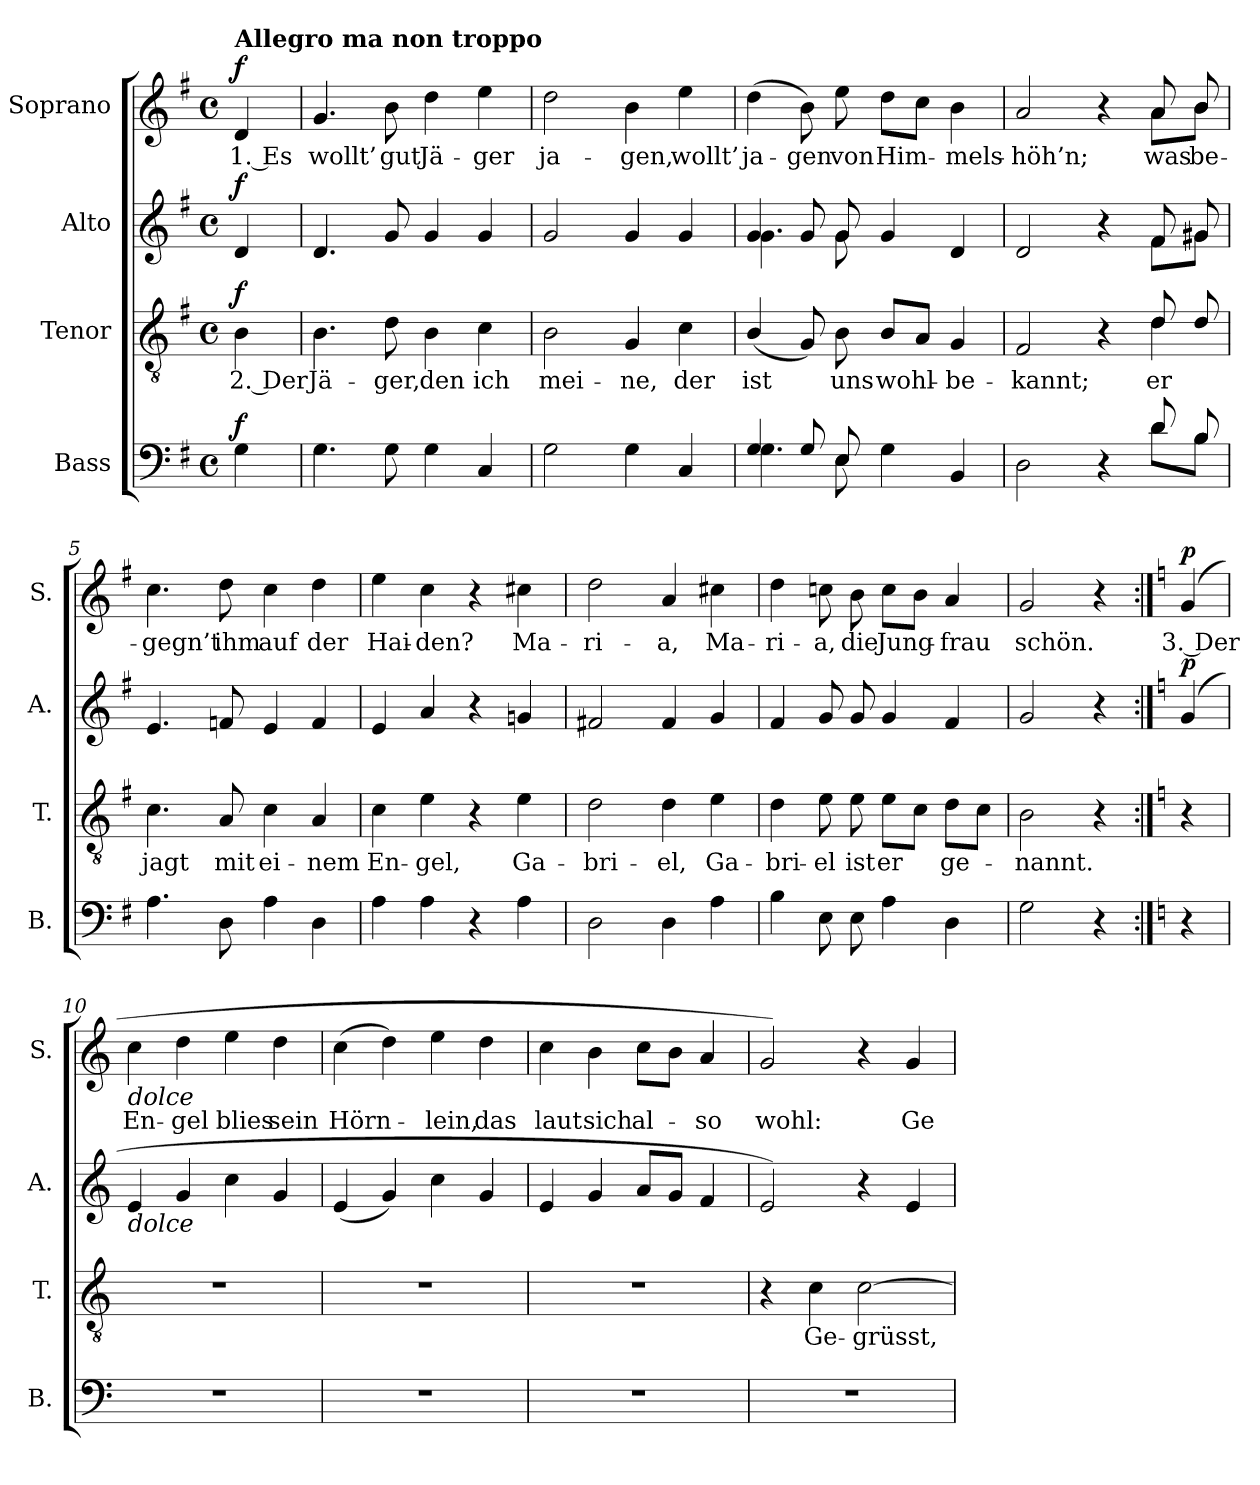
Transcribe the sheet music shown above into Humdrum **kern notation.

**kern	**dynam	**kern	**text	**dynam	**kern	**dynam	**kern	**text	**dynam
*part4	*part4	*part3	*part3	*part3	*part2	*part2	*part1	*part1	*part1
*staff4	*staff4	*staff3	*staff3	*staff3	*staff2	*staff2	*staff1	*staff1	*staff1
*I"Bass	*	*I"Tenor	*	*	*I"Alto	*	*I"Soprano	*	*
*I'B.	*	*I'T.	*	*	*I'A.	*	*I'S.	*	*
*clefF4	*	*clefGv2	*	*	*clefG2	*	*clefG2	*	*
*k[f#]	*	*k[f#]	*	*	*k[f#]	*	*k[f#]	*	*
*M4/4	*	*M4/4	*	*	*M4/4	*	*M4/4	*	*
*met(c)	*	*met(c)	*	*	*met(c)	*	*met(c)	*	*
=	=	=	=	=	=	=	=	=	=
!	!	!	!	!	!	!	!LO:TX:a:B:t=Allegro ma non troppo	!	!
!	!LO:DY:a	!	!LO:LY:b	!LO:DY:a	!	!LO:DY:a	!	!LO:LY:b	!LO:DY:a
4G\	f	4B\	2. Der	f	4d/	f	4d/	1. Es	f
=1	=1	=1	=1	=1	=1	=1	=1	=1	=1
!	!	!	!LO:LY:b	!	!	!	!	!LO:LY:b	!
4.G\	.	4.B\	Jä-	.	4.d/	.	4.g/	wollt’	.
!	!	!	!LO:LY:b	!	!	!	!	!LO:LY:b	!
8G\	.	8d\	-ger,	.	8g/	.	8b\	gut	.
!	!	!	!LO:LY:b	!	!	!	!	!LO:LY:b	!
4G\	.	4B\	den	.	4g/	.	4dd\	Jä-	.
!	!	!	!LO:LY:b	!	!	!	!	!LO:LY:b	!
4C/	.	4c\	ich	.	4g/	.	4ee\	-ger	.
=2	=2	=2	=2	=2	=2	=2	=2	=2	=2
!	!	!	!LO:LY:b	!	!	!	!	!LO:LY:b	!
2G\	.	2B\	mei-	.	2g/	.	2dd\	ja-	.
!	!	!	!LO:LY:b	!	!	!	!	!LO:LY:b	!
4G\	.	4G/	-ne,	.	4g/	.	4b\	-gen,	.
!	!	!	!LO:LY:b	!	!	!	!	!LO:LY:b	!
4C/	.	4c\	der	.	4g/	.	4ee\	wollt’	.
!!LO:LB:g=z
=3	=3	=3	=3	=3	=3	=3	=3	=3	=3
*^	*	*	*	*	*^	*	*	*	*
!	!LO:N:head=solid	!	!	!LO:LY:b	!	!	!LO:N:head=solid	!	!	!LO:LY:b	!
4G/	4.G\	.	(4B/	ist	.	4g/	4.g\	.	(4dd\	ja-	.
!	!	!	!	!	!	!	!	!	!	!LO:LY:b	!
8G/	.	.	8G/)	.	.	8g/	.	.	8b\)	-gen	.
!	!	!	!	!LO:LY:b	!	!	!	!	!	!LO:LY:b	!
8E/	8E\	.	8B\	uns	.	8g/	8g\	.	8ee\	von	.
!	!	!	!	!LO:LY:b	!	!	!	!	!	!LO:LY:b	!
4G\	2ryy	.	8B/L	wohl-	.	4g/	2ryy	.	8dd\L	Him-	.
.	.	.	8A/J	.	.	.	.	.	8cc\J	.	.
!	!	!	!	!LO:LY:b	!	!	!	!	!	!LO:LY:b	!
4BB/	.	.	4G/	-be-	.	4d/	.	.	4b\	-mels-	.
=4	=4	=4	=4	=4	=4	=4	=4	=4	=4	=4	=4
!	!	!	!	!LO:LY:b	!	!	!	!	!	!LO:LY:b	!
*	*	*	*^	*	*	*	*	*	*^	*	*
2D\	2ryy	.	2F#/	2ryy	-kannt;	.	2d/	2ryy	.	2a/	2ryy	-höh’n;	.
4r	4ryy	.	4r	4ryy	.	.	4r	4ryy	.	4r	4ryy	.	.
!	!	!	!	!	!LO:LY:b	!	!	!	!	!	!	!LO:LY:b	!
8d/	8d\L	.	8d/	4d\	er	.	8f#/	8f#\L	.	8a/	8a\L	was	.
!	!	!	!	!	!	!	!	!	!	!	!	!LO:LY:b	!
8B/	8B\J	.	8d/	.	.	.	8g#X/	8g#\J	.	8b/	8b\J	be-	.
*	*	*	*v	*v	*	*	*	*	*	*	*	*	*
=5	=5	=5	=5	=5	=5	=5	=5	=5	=5	=5	=5	=5
!	!	!	!	!LO:LY:b	!	!	!	!	!	!	!LO:LY:b	!
*	*	*	*	*	*	*v	*v	*	*	*	*	*
*v	*v	*	*	*	*	*	*	*v	*v	*	*
4.A\	.	4.c\	jagt	.	4.e/	.	4.cc\	-gegn’t	.
!	!	!	!LO:LY:b	!	!	!	!	!LO:LY:b	!
8D\	.	8A/	mit	.	8fn/	.	8dd\	ihm	.
!	!	!	!LO:LY:b	!	!	!	!	!LO:LY:b	!
4A\	.	4c\	ei-	.	4e/	.	4cc\	auf	.
!	!	!	!LO:LY:b	!	!	!	!	!LO:LY:b	!
4D\	.	4A/	-nem	.	4f/	.	4dd\	der	.
=6	=6	=6	=6	=6	=6	=6	=6	=6	=6
!	!	!	!LO:LY:b	!	!	!	!	!LO:LY:b	!
4A\	.	4c\	En-	.	4e/	.	4ee\	Hai-	.
!	!	!	!LO:LY:b	!	!	!	!	!LO:LY:b	!
4A\	.	4e\	-gel,	.	4a/	.	4cc\	-den?	.
4r	.	4r	.	.	4r	.	4r	.	.
!	!	!	!LO:LY:b	!	!	!	!	!LO:LY:b	!
4A\	.	4e\	Ga-	.	4gn/	.	4cc#X\	Ma-	.
!!LO:LB:g=z
=7	=7	=7	=7	=7	=7	=7	=7	=7	=7
!	!	!	!LO:LY:b	!	!	!	!	!LO:LY:b	!
2D\	.	2d\	-bri-	.	2f#X/	.	2dd\	-ri-	.
!	!	!	!LO:LY:b	!	!	!	!	!LO:LY:b	!
4D\	.	4d\	-el,	.	4f#/	.	4a/	-a,	.
!	!	!	!LO:LY:b	!	!	!	!	!LO:LY:b	!
4A\	.	4e\	Ga-	.	4g/	.	4cc#X\	Ma-	.
=8	=8	=8	=8	=8	=8	=8	=8	=8	=8
!	!	!	!LO:LY:b	!	!	!	!	!LO:LY:b	!
4B\	.	4d\	-bri-	.	4f#/	.	4dd\	-ri-	.
!	!	!	!LO:LY:b	!	!	!	!	!LO:LY:b	!
8E\	.	8e\	-el	.	8g/	.	8ccn\	-a,	.
!	!	!	!LO:LY:b	!	!	!	!	!LO:LY:b	!
8E\	.	8e\	ist	.	8g/	.	8b\	die	.
!	!	!	!LO:LY:b	!	!	!	!	!LO:LY:b	!
4A\	.	8e\L	er	.	4g/	.	8cc\L	Jung-	.
.	.	8c\J	.	.	.	.	8b\J	.	.
!	!	!	!LO:LY:b	!	!	!	!	!LO:LY:b	!
4D\	.	8d\L	ge-	.	4f#/	.	4a/	-frau	.
.	.	8c\J	.	.	.	.	.	.	.
=9	=9	=9	=9	=9	=9	=9	=9	=9	=9
!	!	!	!LO:LY:b	!	!	!	!	!LO:LY:b	!
2G\	.	2B\	-nannt.	.	2g/	.	2g/	schön.	.
4r	.	4r	.	.	4r	.	4r	.	.
=9X1:|!	=9X1:|!	=9X1:|!	=9X1:|!	=9X1:|!	=9X1:|!	=9X1:|!	=9X1:|!	=9X1:|!	=9X1:|!
*k[]	*	*k[]	*	*	*k[]	*	*k[]	*	*
!	!	!	!	!	!	!LO:DY:a	!	!LO:LY:b	!LO:DY:a
4r	.	4r	.	.	(4g/	p	(4g/	3. Der	p
=10	=10	=10	=10	=10	=10	=10	=10	=10	=10
!	!	!	!	!	!	!	!LO:TX:b:i:t=dolce	!	!
!	!	!	!	!	!LO:TX:b:i:t=dolce	!	!	!	!
!	!	!	!	!	!	!	!	!LO:LY:b	!
1r	.	1r	.	.	4e/	.	4cc\	En-	.
!	!	!	!	!	!	!	!	!LO:LY:b	!
.	.	.	.	.	4g/	.	4dd\	-gel	.
!	!	!	!	!	!	!	!	!LO:LY:b	!
.	.	.	.	.	4cc\	.	4ee\	blies	.
!	!	!	!	!	!	!	!	!LO:LY:b	!
.	.	.	.	.	4g/	.	4dd\	sein	.
!!LO:PB:g=z
=11	=11	=11	=11	=11	=11	=11	=11	=11	=11
!	!	!	!	!	!	!	!	!LO:LY:b	!
1r	.	1r	.	.	(4e/	.	(4cc\	Hörn-	.
.	.	.	.	.	4g/)	.	4dd\)	.	.
!	!	!	!	!	!	!	!	!LO:LY:b	!
.	.	.	.	.	4cc\	.	4ee\	-lein,	.
!	!	!	!	!	!	!	!	!LO:LY:b	!
.	.	.	.	.	4g/	.	4dd\	das	.
=12	=12	=12	=12	=12	=12	=12	=12	=12	=12
!	!	!	!	!	!	!	!	!LO:LY:b	!
1r	.	1r	.	.	4e/	.	4cc\	laut	.
!	!	!	!	!	!	!	!	!LO:LY:b	!
.	.	.	.	.	4g/	.	4b\	sich	.
!	!	!	!	!	!	!	!	!LO:LY:b	!
.	.	.	.	.	8a/L	.	8cc\L	al-	.
.	.	.	.	.	8g/J	.	8b\J	.	.
!	!	!	!	!	!	!	!	!LO:LY:b	!
.	.	.	.	.	4f/	.	4a/	-so	.
=13	=13	=13	=13	=13	=13	=13	=13	=13	=13
!	!	!	!	!	!	!	!	!LO:LY:b	!
1r	.	4r	.	.	2e/)	.	2g/)	wohl:	.
!	!	!	!LO:LY:b	!LO:DY:a	!	!	!	!	!
!	!	!	!	!LO:DY:n=1:a	!	!	!	!	!
.	.	4c\	Ge-	p other-dynamics	.	.	.	.	.
!	!	!	!LO:LY:b	!	!	!	!	!	!
.	.	[2c\	-grüsst,	.	4r	.	4r	.	.
!	!	!	!	!	!	!	!	!LO:LY:b	!
.	.	.	.	.	4e/	.	4g/	Ge-	.
=	=	=	=	=	=	=	=	=	=
*-	*-	*-	*-	*-	*-	*-	*-	*-	*-
